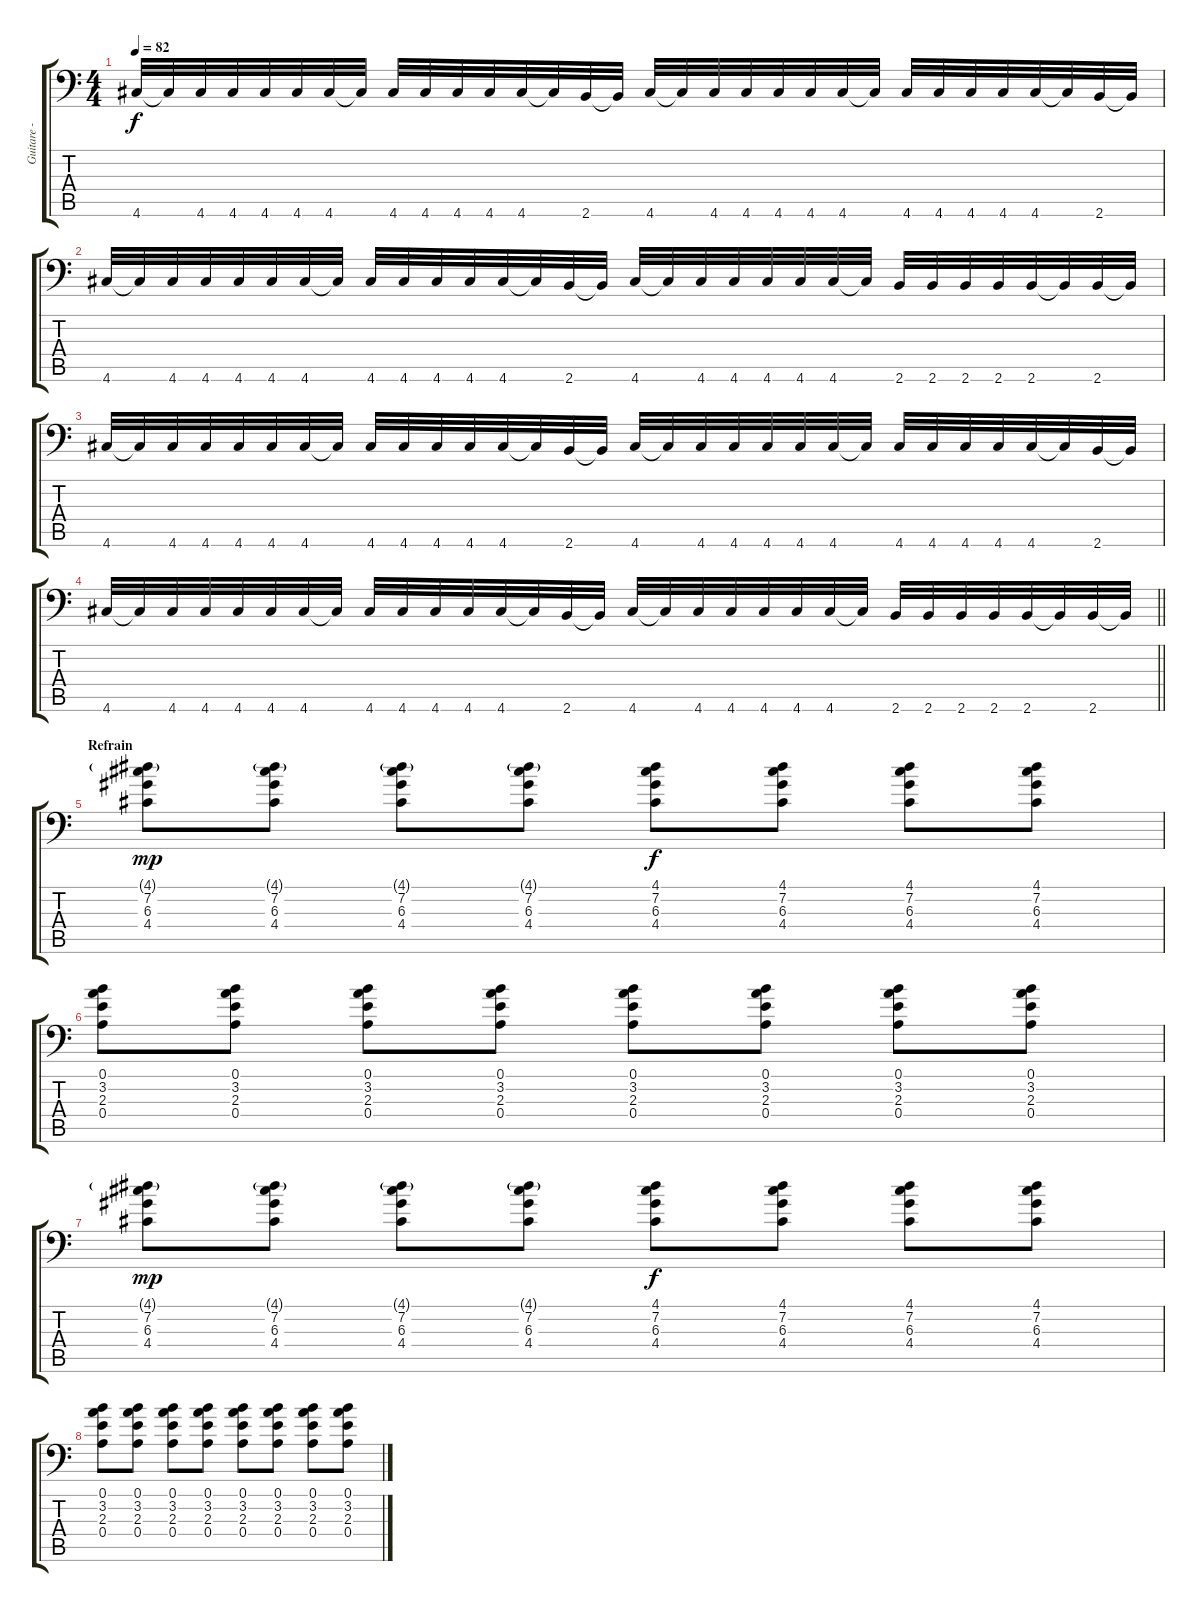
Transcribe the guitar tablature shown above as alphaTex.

\track ("Guitare - left (Erik)" "Guitare - ") {instrument overdrivenguitar}
\staff {score tabs}
\tuning (B3 Gb3 D3 A2 E2 A1) {hide}
\ts (4 4)
\tempo 82
\clef f4
\ks c
4.6.32{dy f} 4.6{t}.32 4.6.32 4.6.32 4.6.32 4.6.32 4.6.32 4.6{t}.32 4.6.32 4.6.32 4.6.32 4.6.32 4.6.32 4.6{t}.32 2.6.32 2.6{t}.32 4.6.32 4.6{t}.32 4.6.32 4.6.32 4.6.32 4.6.32 4.6.32 4.6{t}.32 4.6.32 4.6.32 4.6.32 4.6.32 4.6.32 4.6{t}.32 2.6.32 2.6{t}.32 |
4.6.32 4.6{t}.32 4.6.32 4.6.32 4.6.32 4.6.32 4.6.32 4.6{t}.32 4.6.32 4.6.32 4.6.32 4.6.32 4.6.32 4.6{t}.32 2.6.32 2.6{t}.32 4.6.32 4.6{t}.32 4.6.32 4.6.32 4.6.32 4.6.32 4.6.32 4.6{t}.32 2.6.32 2.6.32 2.6.32 2.6.32 2.6.32 2.6{t}.32 2.6.32 2.6{t}.32 |
4.6.32 4.6{t}.32 4.6.32 4.6.32 4.6.32 4.6.32 4.6.32 4.6{t}.32 4.6.32 4.6.32 4.6.32 4.6.32 4.6.32 4.6{t}.32 2.6.32 2.6{t}.32 4.6.32 4.6{t}.32 4.6.32 4.6.32 4.6.32 4.6.32 4.6.32 4.6{t}.32 4.6.32 4.6.32 4.6.32 4.6.32 4.6.32 4.6{t}.32 2.6.32 2.6{t}.32 |
\barLineRight lightlight
4.6.32 4.6{t}.32 4.6.32 4.6.32 4.6.32 4.6.32 4.6.32 4.6{t}.32 4.6.32 4.6.32 4.6.32 4.6.32 4.6.32 4.6{t}.32 2.6.32 2.6{t}.32 4.6.32 4.6{t}.32 4.6.32 4.6.32 4.6.32 4.6.32 4.6.32 4.6{t}.32 2.6.32 2.6.32 2.6.32 2.6.32 2.6.32 2.6{t}.32 2.6.32 2.6{t}.32 |
\section ("" "Refrain")
(4.1{g} 7.2 6.3 4.4).8{dy mp} (4.1{g} 7.2 6.3 4.4).8 (4.1{g} 7.2 6.3 4.4).8 (4.1{g} 7.2 6.3 4.4).8 (4.1 7.2 6.3 4.4).8{dy f} (4.1 7.2 6.3 4.4).8 (4.1 7.2 6.3 4.4).8 (4.1 7.2 6.3 4.4).8 |
(0.1 3.2 2.3 0.4).8 (0.1 3.2 2.3 0.4).8 (0.1 3.2 2.3 0.4).8 (0.1 3.2 2.3 0.4).8 (0.1 3.2 2.3 0.4).8 (0.1 3.2 2.3 0.4).8 (0.1 3.2 2.3 0.4).8 (0.1 3.2 2.3 0.4).8 |
(4.1{g} 7.2 6.3 4.4).8{dy mp} (4.1{g} 7.2 6.3 4.4).8 (4.1{g} 7.2 6.3 4.4).8 (4.1{g} 7.2 6.3 4.4).8 (4.1 7.2 6.3 4.4).8{dy f} (4.1 7.2 6.3 4.4).8 (4.1 7.2 6.3 4.4).8 (4.1 7.2 6.3 4.4).8 |
(0.1 3.2 2.3 0.4).8 (0.1 3.2 2.3 0.4).8 (0.1 3.2 2.3 0.4).8 (0.1 3.2 2.3 0.4).8 (0.1 3.2 2.3 0.4).8 (0.1 3.2 2.3 0.4).8 (0.1 3.2 2.3 0.4).8 (0.1 3.2 2.3 0.4).8
